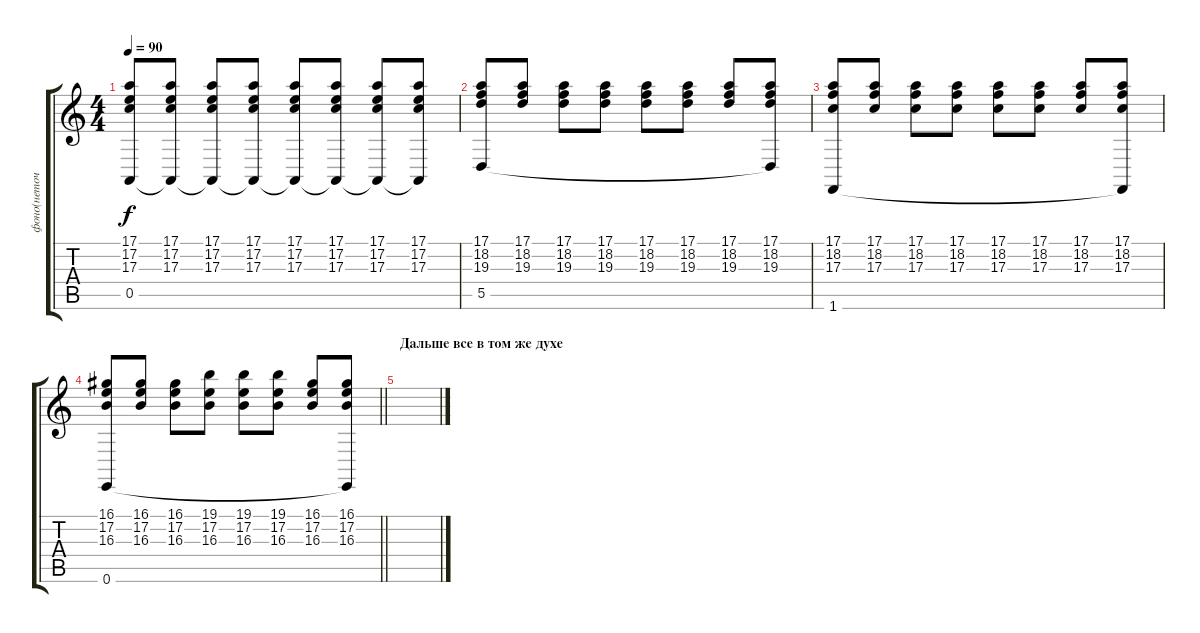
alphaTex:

\track ("фоно(неточно правда)" "фоно(неточ") {instrument acousticgrandpiano}
\staff {score tabs}
\tuning (E4 B3 G3 D3 A2 E2) {hide}
\ts (4 4)
\tempo 90
\clef g2
\ks c
(17.1 17.2 17.3 0.5).8{dy f} (17.1 17.2 17.3 0.5{t}).8 (17.1 17.2 17.3 0.5{t}).8 (17.1 17.2 17.3 0.5{t}).8 (17.1 17.2 17.3 0.5{t}).8 (17.1 17.2 17.3 0.5{t}).8 (17.1 17.2 17.3 0.5{t}).8 (17.1 17.2 17.3 0.5{t}).8 |
(17.1 18.2 19.3 5.5).8 (17.1 18.2 19.3).8 (17.1 18.2 19.3).8 (17.1 18.2 19.3).8 (17.1 18.2 19.3).8 (17.1 18.2 19.3).8 (17.1 18.2 19.3).8 (17.1 18.2 19.3 5.5{t}).8 |
(17.1 18.2 17.3 1.6).8 (17.1 18.2 17.3).8 (17.1 18.2 17.3).8 (17.1 18.2 17.3).8 (17.1 18.2 17.3).8 (17.1 18.2 17.3).8 (17.1 18.2 17.3).8 (17.1 18.2 17.3 1.6{t}).8 |
\barLineRight lightlight
(16.1 17.2 16.3 0.6).8 (16.1 17.2 16.3).8 (16.1 17.2 16.3).8 (19.1 17.2 16.3).8 (19.1 17.2 16.3).8 (19.1 17.2 16.3).8 (16.1 17.2 16.3).8 (16.1 17.2 16.3 0.6{t}).8 |
\section ("" "Дальше все в том же духе ")
